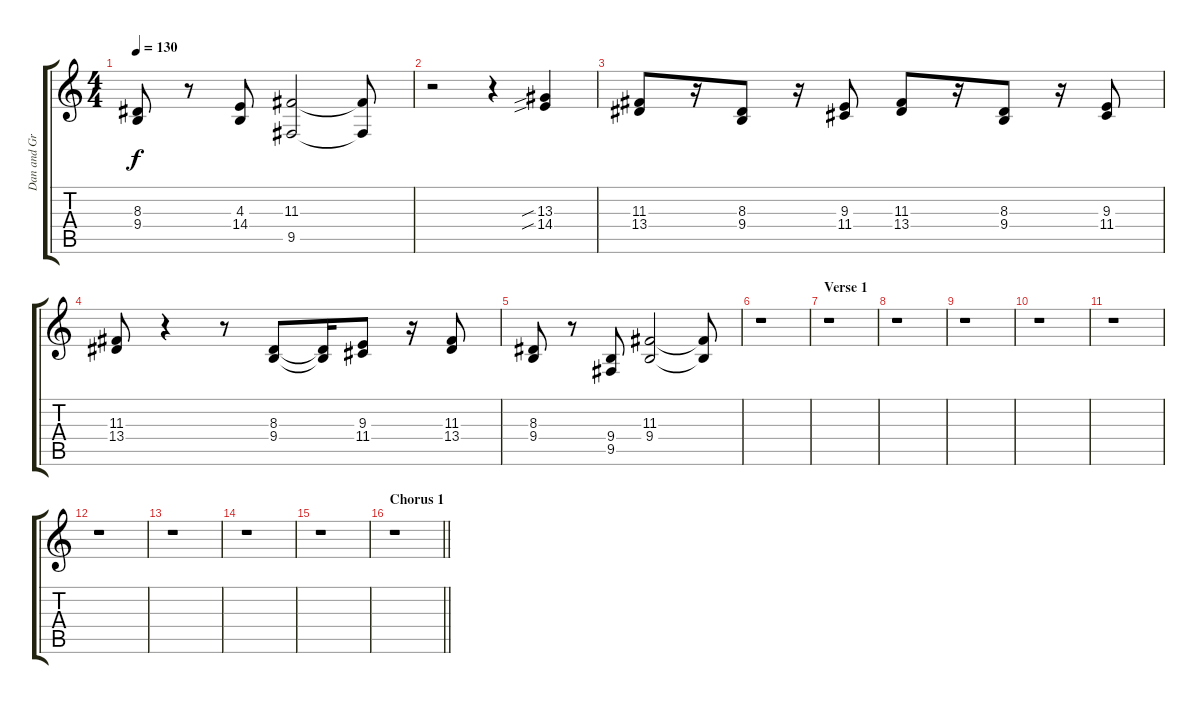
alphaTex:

\track ("Dan and Grant (Trombones)" "Dan and Gr") {instrument trombone}
\staff {score tabs}
\tuning (E4 B3 G3 D3 A2 E2) {hide}
\ts (4 4)
\tempo 130
\clef g2
\ks c
(8.3 9.4).8{dy f} r.8 (4.3 14.4).8 (11.3 9.5).2 (11.3{t} 9.5{t}).8 |
r.2 r.4 (13.3{sib} 14.4{sib}).4 |
(11.3 13.4).8 r.16 (8.3 9.4).8 r.16 (9.3 11.4).8 (11.3 13.4).8 r.16 (8.3 9.4).8 r.16 (9.3 11.4).8 |
(11.3 13.4).8 r.4 r.8 (8.3 9.4).8 (8.3{t} 9.4{t}).16 (9.3 11.4).8 r.16 (11.3 13.4).8 |
(8.3 9.4).8 r.8 (9.4 9.5).8 (11.3 9.4).2 (11.3{t} 9.4{t}).8 |
r.1 |
\section ("" "Verse 1")
r.1 |
r.1 |
r.1 |
r.1 |
r.1 |
r.1 |
r.1 |
r.1 |
r.1 |
\section ("" "Chorus 1")
\barLineRight lightlight
r.1
